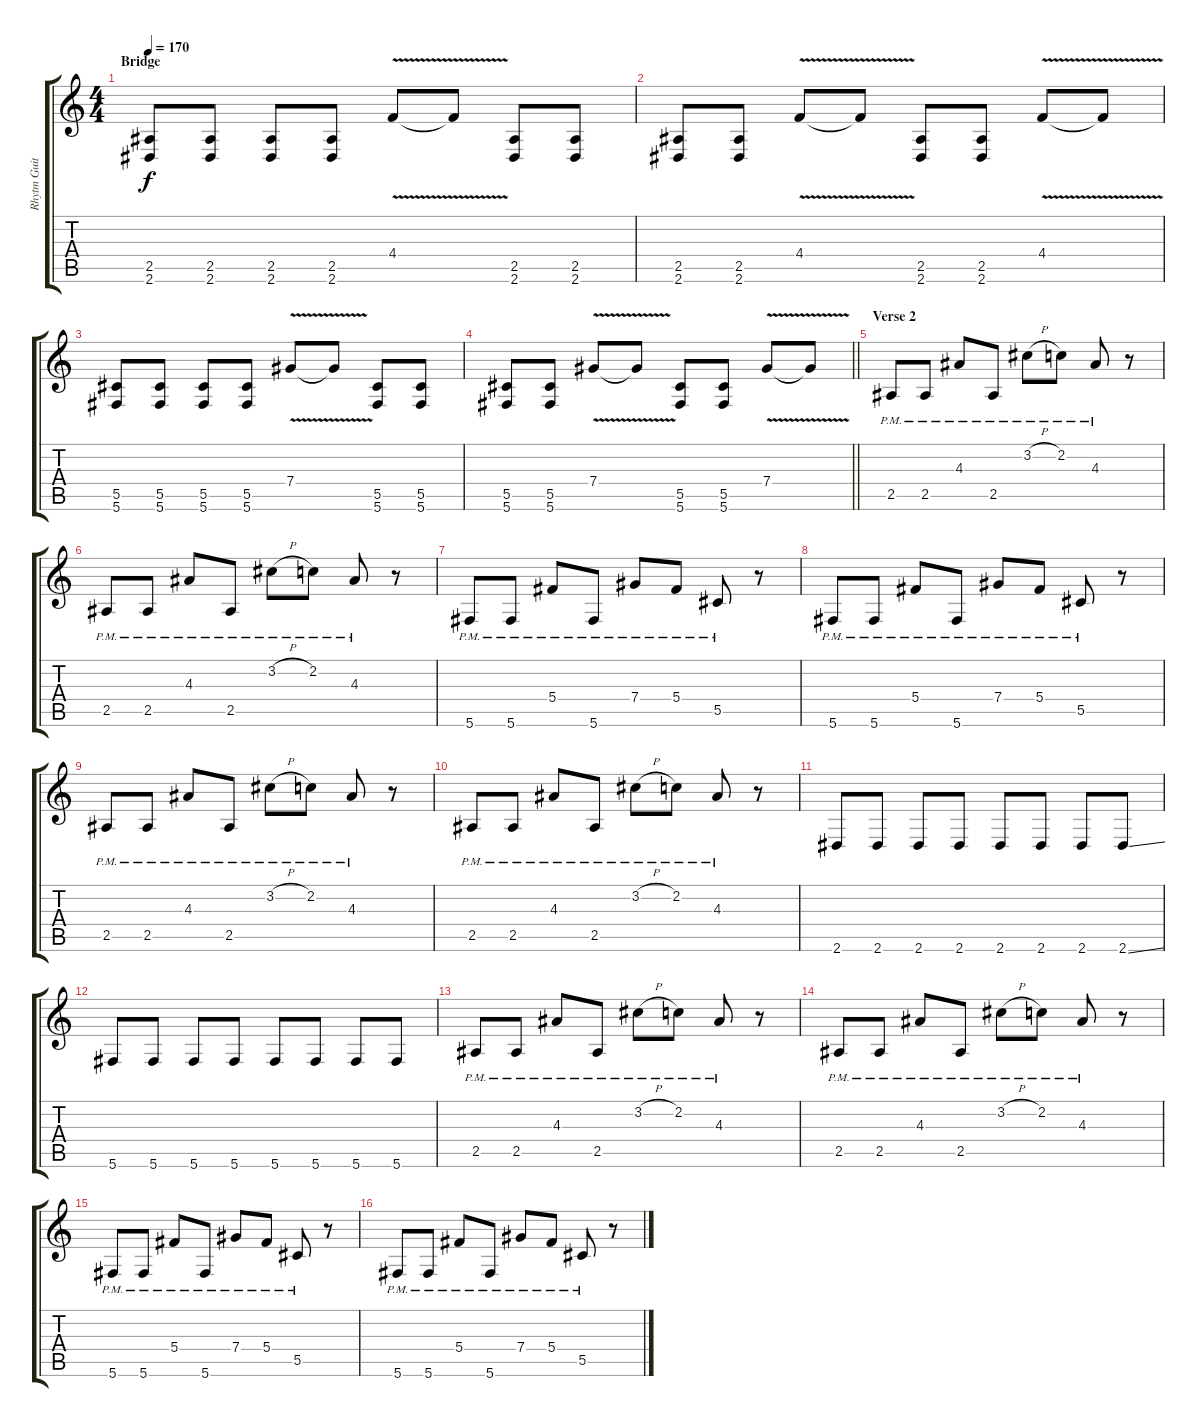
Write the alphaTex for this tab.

\track ("Rhytm Guitar [R]" "Rhytm Guit") {instrument distortionguitar}
\staff {score tabs}
\tuning (Eb4 Bb3 Gb3 Db3 Ab2 Db2) {hide}
\ts (4 4)
\section ("" "Bridge")
\tempo 170
\clef g2
\ks c
(2.5 2.6).8{dy f} (2.5 2.6).8 (2.5 2.6).8 (2.5 2.6).8 4.4{v}.8 4.4{t}.8 (2.5 2.6).8 (2.5 2.6).8 |
(2.5 2.6).8 (2.5 2.6).8 4.4{v}.8 4.4{t}.8 (2.5 2.6).8 (2.5 2.6).8 4.4{v}.8 4.4{t}.8 |
(5.5 5.6).8 (5.5 5.6).8 (5.5 5.6).8 (5.5 5.6).8 7.4{v}.8 7.4{t}.8 (5.5 5.6).8 (5.5 5.6).8 |
\barLineRight lightlight
(5.5 5.6).8 (5.5 5.6).8 7.4{v}.8 7.4{t}.8 (5.5 5.6).8 (5.5 5.6).8 7.4{v}.8 7.4{t}.8 |
\section ("" "Verse 2")
2.5{pm}.8 2.5{pm}.8 4.3{pm}.8 2.5{pm}.8 3.2{h pm}.8 2.2{pm}.8 4.3{pm}.8 r.8 |
2.5{pm}.8 2.5{pm}.8 4.3{pm}.8 2.5{pm}.8 3.2{h pm}.8 2.2{pm}.8 4.3{pm}.8 r.8 |
5.6{pm}.8 5.6{pm}.8 5.4{pm}.8 5.6{pm}.8 7.4{pm}.8 5.4{pm}.8 5.5{pm}.8 r.8 |
5.6{pm}.8 5.6{pm}.8 5.4{pm}.8 5.6{pm}.8 7.4{pm}.8 5.4{pm}.8 5.5{pm}.8 r.8 |
2.5{pm}.8 2.5{pm}.8 4.3{pm}.8 2.5{pm}.8 3.2{h pm}.8 2.2{pm}.8 4.3{pm}.8 r.8 |
2.5{pm}.8 2.5{pm}.8 4.3{pm}.8 2.5{pm}.8 3.2{h pm}.8 2.2{pm}.8 4.3{pm}.8 r.8 |
2.6.8 2.6.8 2.6.8 2.6.8 2.6.8 2.6.8 2.6.8 2.6{ss}.8 |
5.6.8 5.6.8 5.6.8 5.6.8 5.6.8 5.6.8 5.6.8 5.6.8 |
2.5{pm}.8 2.5{pm}.8 4.3{pm}.8 2.5{pm}.8 3.2{h pm}.8 2.2{pm}.8 4.3{pm}.8 r.8 |
2.5{pm}.8 2.5{pm}.8 4.3{pm}.8 2.5{pm}.8 3.2{h pm}.8 2.2{pm}.8 4.3{pm}.8 r.8 |
5.6{pm}.8 5.6{pm}.8 5.4{pm}.8 5.6{pm}.8 7.4{pm}.8 5.4{pm}.8 5.5{pm}.8 r.8 |
5.6{pm}.8 5.6{pm}.8 5.4{pm}.8 5.6{pm}.8 7.4{pm}.8 5.4{pm}.8 5.5{pm}.8 r.8
